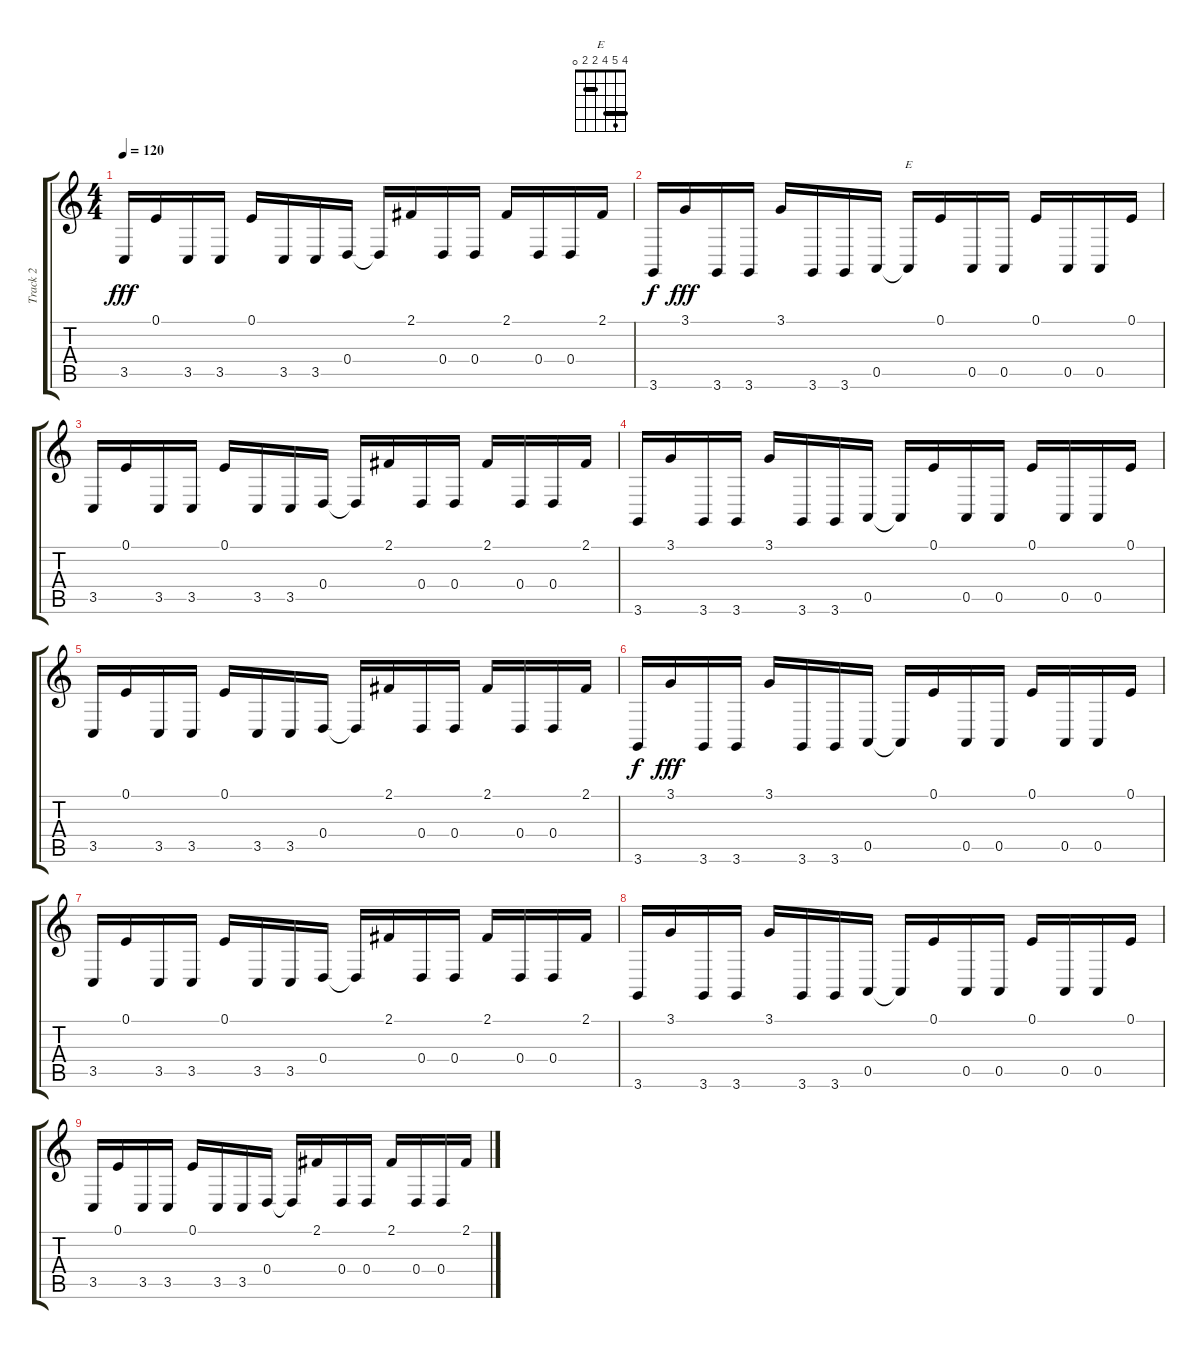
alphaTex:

\track ("Track 2" "Track 2") {instrument acousticgrandpiano}
\staff {score tabs}
\tuning (E4 B3 G3 D3 A2 E2) {hide}
\chord ("E" 4 5 4 2 2 0) {barre (2 4)}
\ts (4 4)
\tempo 120
\clef g2
\ks c
3.5.16{dy fff} 0.1.16 3.5.16 3.5.16 0.1.16 3.5.16 3.5.16 0.4.16 0.4{t}.16 2.1.16 0.4.16 0.4.16 2.1.16 0.4.16 0.4.16 2.1.16 |
3.6.16{dy f} 3.1.16{dy fff} 3.6.16 3.6.16 3.1.16 3.6.16 3.6.16 0.5.16 0.5{t}.16{ch "E"} 0.1.16 0.5.16 0.5.16 0.1.16 0.5.16 0.5.16 0.1.16 |
3.5.16 0.1.16 3.5.16 3.5.16 0.1.16 3.5.16 3.5.16 0.4.16 0.4{t}.16 2.1.16 0.4.16 0.4.16 2.1.16 0.4.16 0.4.16 2.1.16 |
3.6.16 3.1.16 3.6.16 3.6.16 3.1.16 3.6.16 3.6.16 0.5.16 0.5{t}.16 0.1.16 0.5.16 0.5.16 0.1.16 0.5.16 0.5.16 0.1.16 |
3.5.16 0.1.16 3.5.16 3.5.16 0.1.16 3.5.16 3.5.16 0.4.16 0.4{t}.16 2.1.16 0.4.16 0.4.16 2.1.16 0.4.16 0.4.16 2.1.16 |
3.6.16{dy f} 3.1.16{dy fff} 3.6.16 3.6.16 3.1.16 3.6.16 3.6.16 0.5.16 0.5{t}.16 0.1.16 0.5.16 0.5.16 0.1.16 0.5.16 0.5.16 0.1.16 |
3.5.16 0.1.16 3.5.16 3.5.16 0.1.16 3.5.16 3.5.16 0.4.16 0.4{t}.16 2.1.16 0.4.16 0.4.16 2.1.16 0.4.16 0.4.16 2.1.16 |
3.6.16 3.1.16 3.6.16 3.6.16 3.1.16 3.6.16 3.6.16 0.5.16 0.5{t}.16 0.1.16 0.5.16 0.5.16 0.1.16 0.5.16 0.5.16 0.1.16 |
3.5.16 0.1.16 3.5.16 3.5.16 0.1.16 3.5.16 3.5.16 0.4.16 0.4{t}.16 2.1.16 0.4.16 0.4.16 2.1.16 0.4.16 0.4.16 2.1.16
